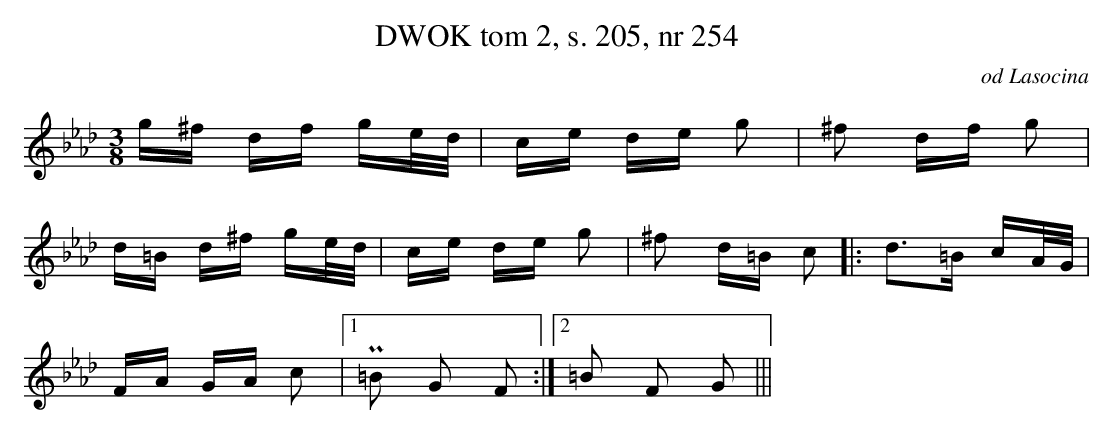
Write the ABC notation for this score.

X:1
T:DWOK tom 2, s. 205, nr 254
O: od Lasocina
L:1/16
M:3/8
K:Ab
g^f df ge/2d/2|ce de g2|^f2 df g2|
d=B d^f ge/2d/2| ce de g2|^f2 d=B c2|:d3=B cA/2G/2|
FA GA c2| [1P=B2 G2 F2:| [2=B2 F2 G2|||
